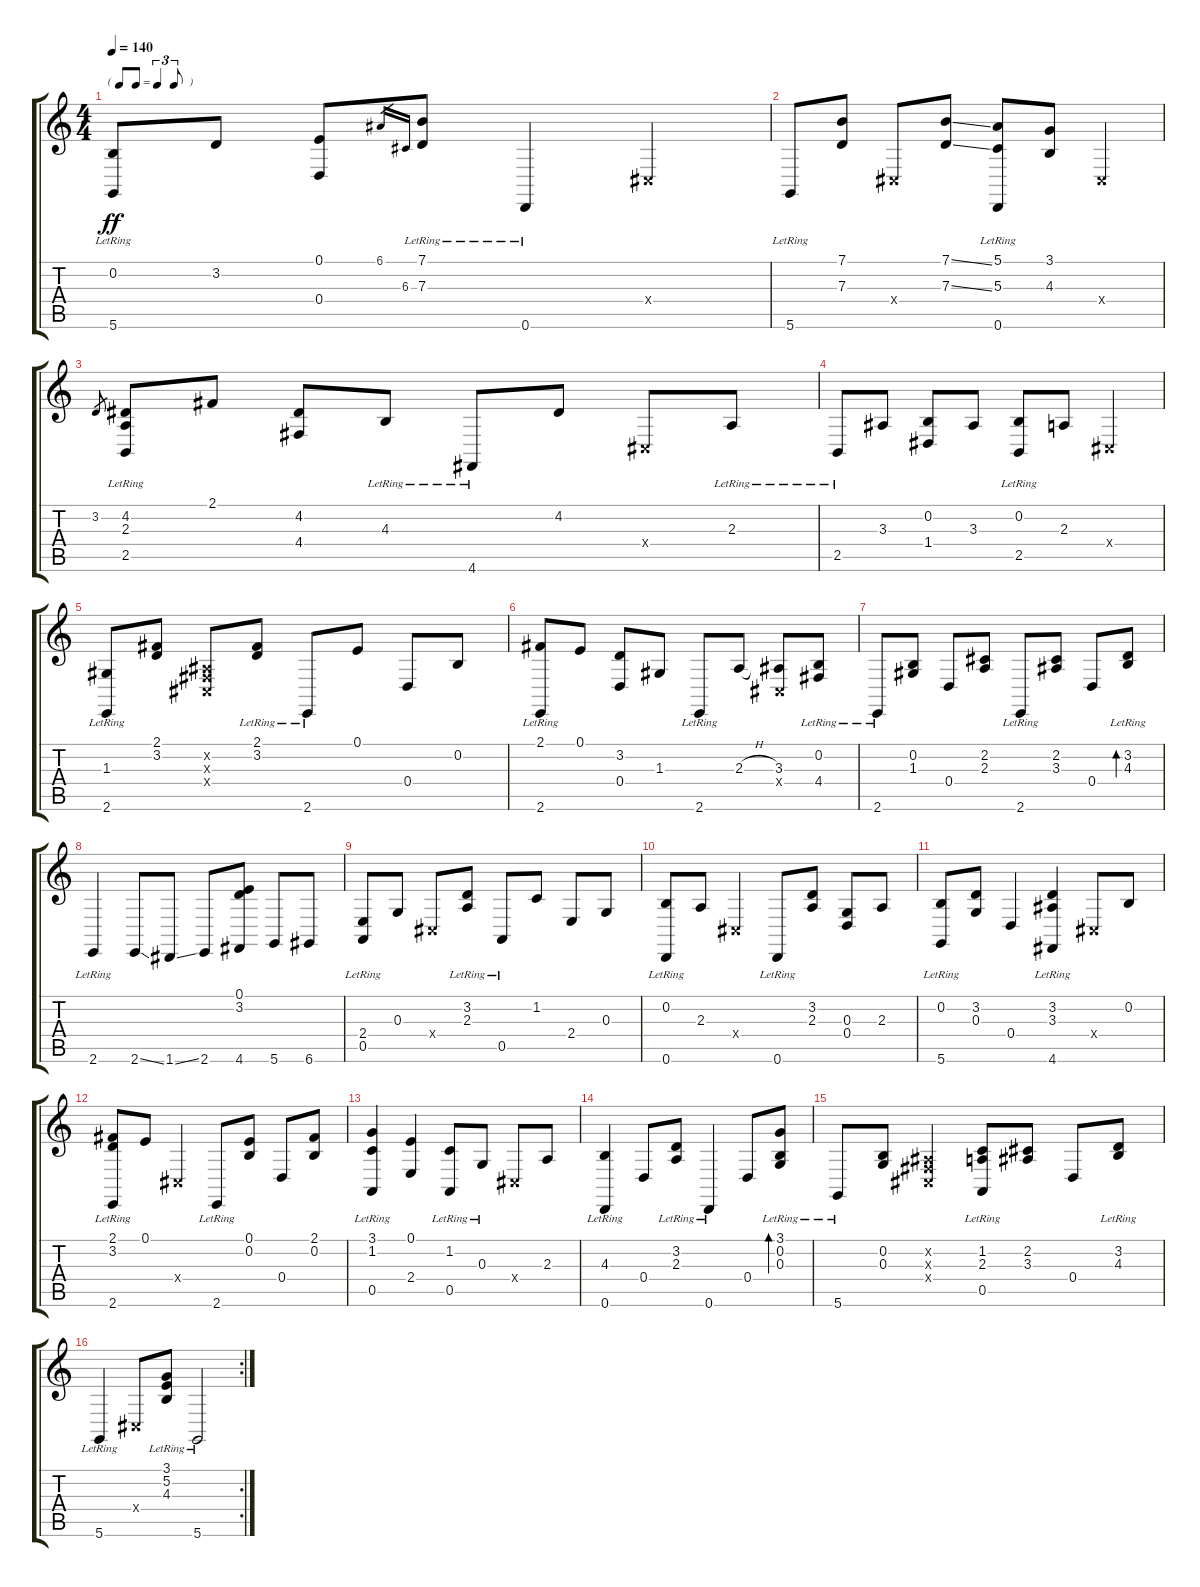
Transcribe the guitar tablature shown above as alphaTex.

\track "" {instrument stringensemble1}
\staff {score tabs}
\tuning (E4 B3 G3 D3 A2 D2) {hide}
\ts (4 4)
\tf triplet8th
\tempo 140
\clef g2
\ks c
(0.2 5.6{lr}).8{dy ff instrument synthstrings1} 3.2.8 (0.1 0.4).8 6.1.16{gr} 6.3.16{gr} (7.1{lr} 7.3{lr}).8 0.6{lr}.4 -1.4{x}.4 |
5.6{lr}.8 (7.1 7.3).8 -1.4{x}.8 (7.1{ss} 7.3{ss}).8 (5.1 5.3 0.6{lr}).8 (3.1 4.3).8 -1.4{x}.4 |
3.2.8{gr} (4.2 2.3 2.5{lr}).8 2.1.8 (4.2 4.4).8 4.3{lr}.8 4.6{lr}.8 4.2.8 -1.4{x}.8 2.3{lr}.8 |
2.5{lr}.8 3.3.8 (0.2 1.4).8 3.3.8 (0.2 2.5{lr}).8 2.3.8 -1.4{x}.4 |
(1.3 2.6{lr}).8 (2.1 3.2).8 (-1.2{x} -1.3{x} -1.4{x}).8 (2.1{lr} 3.2{lr}).8 2.6{lr}.8 0.1.8 0.4.8 0.2.8 |
(2.1 2.6{lr}).8 0.1.8 (3.2 0.4).8 1.3.8 2.6{lr}.8 2.3{h}.8 (3.3 -1.4{x}).8 (0.2 4.4{lr}).8 |
2.6{lr}.8 (0.2 1.3).8 0.4.8 (2.2 2.3).8 2.6{lr}.8 (2.2 3.3).8 0.4.8 (3.2{lr} 4.3{lr}).8{bd 120} |
2.6{lr}.4 2.6{ss}.8 1.6{ss}.8 2.6.8 (0.1 3.2 4.6).8 5.6.8 6.6.8 |
(2.4 0.5{lr}).8 0.3.8 -1.4{x}.8 (3.2{lr} 2.3{lr}).8 0.5{lr}.8 1.2.8 2.4.8 0.3.8 |
(0.2 0.6{lr}).8 2.3.8 -1.4{x}.4 0.6{lr}.8 (3.2 2.3).8 (0.3 0.4).8 2.3.8 |
(0.2 5.6{lr}).8 (3.2 0.3).8 0.4.4 (3.2 3.3 4.6{lr}).4 -1.4{x}.8 0.2.8 |
(2.1 3.2 2.6{lr}).8 0.1.8 -1.4{x}.4 2.6{lr}.8 (0.1 0.2).8 0.4.8 (2.1 0.2).8 |
(3.1 1.2 0.5{lr}).4 (0.1 2.4).4 (1.2 0.5{lr}).8 0.3{lr}.8 -1.4{x}.8 2.3.8 |
(4.3 0.6{lr}).4 0.4.8 (3.2{lr} 2.3{lr}).8 0.6{lr}.4 0.4.8 (3.1{lr} 0.2{lr} 0.3{lr}).8{bd 120} |
5.6{lr}.8 (0.2 0.3).8 (-1.2{x} -1.3{x} -1.4{x}).4 (1.2 2.3 0.5{lr}).8 (2.2 3.3).8 0.4.8 (3.2{lr} 4.3{lr}).8 |
\rc 2
5.6{lr}.4 -1.4{x}.8 (3.1{lr} 5.2{lr} 4.3{lr}).8 5.6{lr}.2
